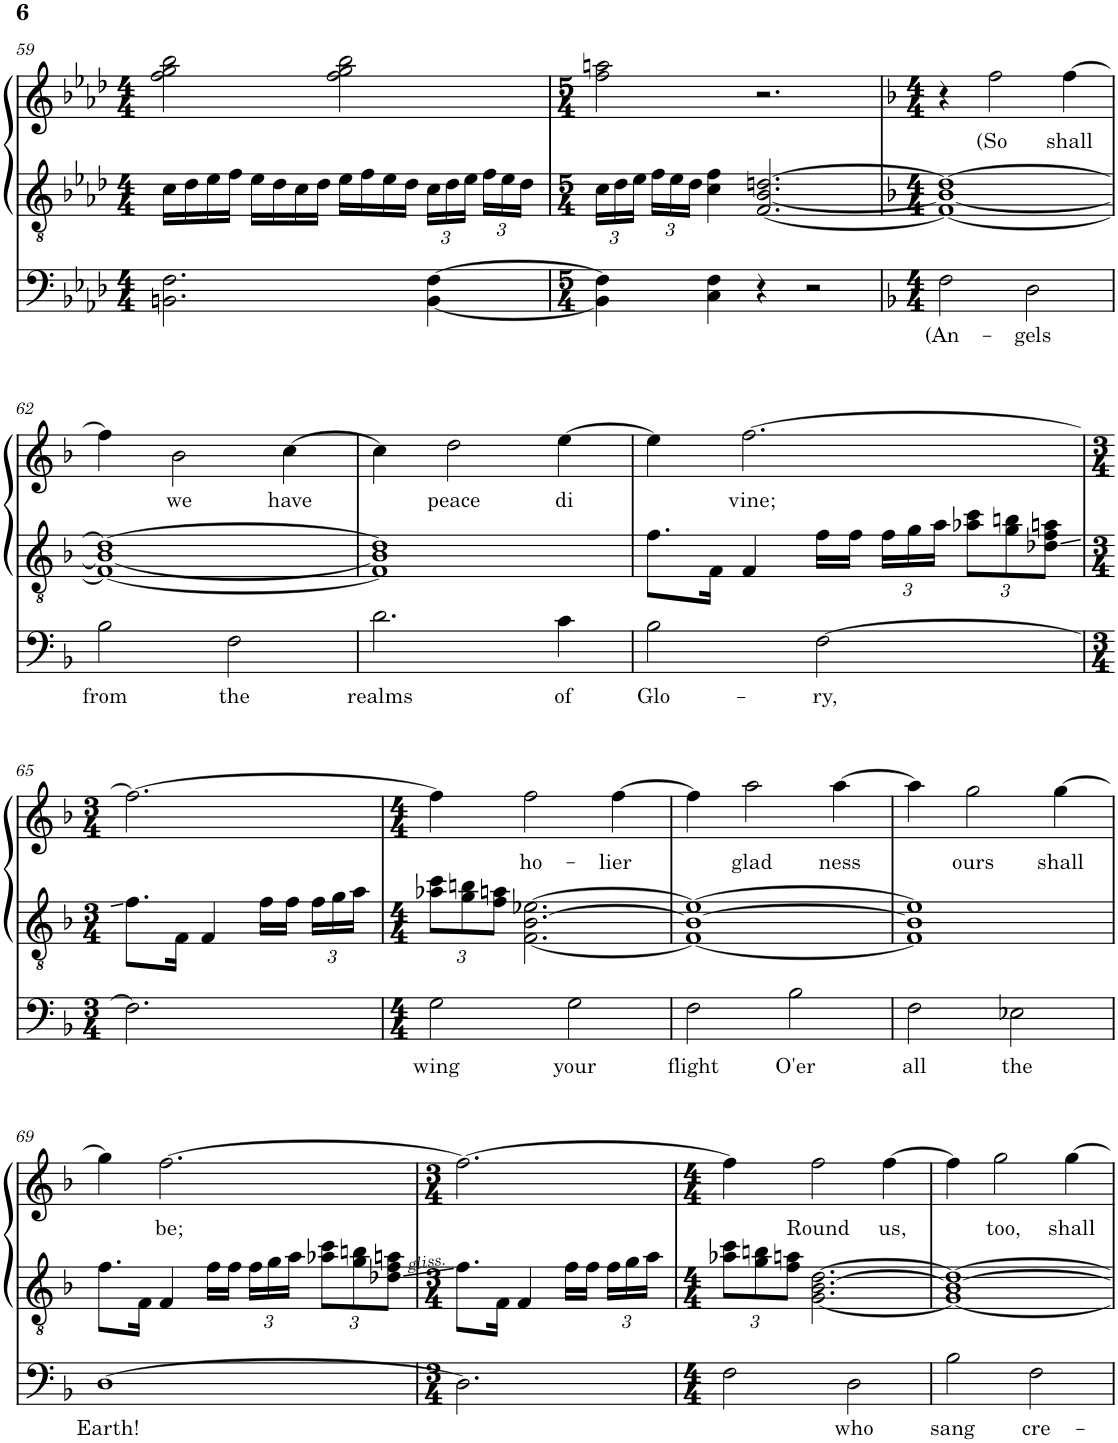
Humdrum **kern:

**kern	**text	**kern	**kern	**text
*part1	*part1	*part1	*part1	*part1
*staff3	*staff3	*staff2	*staff1	*staff1
*I"Organ	*	*	*	*
*I'Org.	*	*	*	*
!!LO:PB:g=z
*clefF4	*	*clefGv2	*clefG2	*
*k[b-e-a-d-]	*	*k[b-e-a-d-]	*k[b-e-a-d-]	*
*M4/4	*	*M4/4	*M4/4	*
=59	=59	=59	=59	=59
2.BBn\ 2.F\	.	16c\LL	2ff\ 2gg\ 2bb-\	.
.	.	16d-\	.	.
.	.	16e-\	.	.
.	.	16f\JJ	.	.
.	.	16e-\LL	.	.
.	.	16d-\	.	.
.	.	16c\	.	.
.	.	16d-\JJ	.	.
.	.	16e-\LL	2ff\ 2gg\ 2bb-\	.
.	.	16f\	.	.
.	.	16e-\	.	.
.	.	16d-\JJ	.	.
*	*	*Xbrackettup	*	*
[4BB\ [4F\	.	24c\LL	.	.
.	.	24d-\	.	.
.	.	24e-\JJ	.	.
.	.	24f\LL	.	.
.	.	24e-\	.	.
.	.	24d-\JJ	.	.
=60	=60	=60	=60	=60
*M5/4	*	*M5/4	*M5/4	*
4BB\] 4F\]	.	24c\LL	2ff\ 2aan\	.
.	.	24d-\	.	.
.	.	24e-\JJ	.	.
.	.	24f\LL	.	.
.	.	24e-\	.	.
.	.	24d-\JJ	.	.
4C\ 4F\	.	4c\ 4f\	.	.
4r	.	[2.F/ [2.B-/ [2.dn/	2.r	.
2r	.	.	.	.
=61	=61	=61	=61	=61
*k[b-]	*	*k[b-]	*k[b-]	*
*M4/4	*	*M4/4	*M4/4	*
!	!LO:LY:b	!	!	!
2F\	(An-	1F_ 1B-_ 1d_	4r	.
!	!	!	!	!LO:LY:b
.	.	.	2ff\	(So
!	!LO:LY:b	!	!	!
2D\	-gels	.	.	.
!	!	!	!	!LO:LY:b
.	.	.	[4ff\	shall
!!LO:LB:g=z
=62	=62	=62	=62	=62
!	!LO:LY:b	!	!	!
2B-\	-from	1F_ 1B-_ 1d_	4ff\]	.
!	!	!	!	!LO:LY:b
.	.	.	2b-\	we
!	!LO:LY:b	!	!	!
2F\	the	.	.	.
!	!	!	!	!LO:LY:b
.	.	.	[4cc\	have
=63	=63	=63	=63	=63
!	!LO:LY:b	!	!	!
2.d\	realms	1F] 1B-] 1d]	4cc\]	.
!	!	!	!	!LO:LY:b
.	.	.	2dd\	peace
!	!LO:LY:b	!	!	!LO:LY:b
4c\	of	.	[4ee\	di
=64	=64	=64	=64	=64
!	!LO:LY:b	!	!	!
2B-\	Glo-	8.f\L	4ee\]	.
.	.	16F\Jk	.	.
!	!	!	!	!LO:LY:b
.	.	4F/	[2.ff\	-vine;
!	!LO:LY:b	!	!	!
[2F\	-ry,	16f\LL	.	.
.	.	16f\JJ	.	.
.	.	24f\LL	.	.
.	.	24g\	.	.
.	.	24a\JJ	.	.
.	.	12a-X\ 12cc\L	.	.
.	.	12g\ 12bn\	.	.
.	.	12d-X\ 12f\ 12an\J	.	.
!!LO:LB:g=z
=65	=65	=65	=65	=65
*M3/4	*	*M3/4	*M3/4	*
2.F\]	.	8.f\L	2.ff\_	.
.	.	16F\Jk	.	.
.	.	4F/	.	.
.	.	16f\LL	.	.
.	.	16f\JJ	.	.
.	.	24f\LL	.	.
.	.	24g\	.	.
.	.	24a\JJ	.	.
=66	=66	=66	=66	=66
*M4/4	*	*M4/4	*M4/4	*
!	!LO:LY:b	!	!	!
2G\	wing	12a-X\ 12cc\L	4ff\]	.
.	.	12g\ 12bn\	.	.
.	.	12f\ 12an\J	.	.
!	!	!	!	!LO:LY:b
.	.	[2.F\ [2.B-\ [2.e-X\	2ff\	ho-
!	!LO:LY:b	!	!	!
2G\	your	.	.	.
!	!	!	!	!LO:LY:b
.	.	.	[4ff\	-lier
=67	=67	=67	=67	=67
!	!LO:LY:b	!	!	!
2F\	flight	1F_ 1B-_ 1e-_	4ff\]	.
!	!	!	!	!LO:LY:b
.	.	.	2aa\	glad
!	!LO:LY:b	!	!	!
2B-\	O'er	.	.	.
!	!	!	!	!LO:LY:b
.	.	.	[4aa\	-ness
=68	=68	=68	=68	=68
!	!LO:LY:b	!	!	!
2F\	all	1F] 1B-] 1e-]	4aa\]	.
!	!	!	!	!LO:LY:b
.	.	.	2gg\	ours
!	!LO:LY:b	!	!	!
2E-X\	the	.	.	.
!	!	!	!	!LO:LY:b
.	.	.	[4gg\	shall
!!LO:LB:g=z
=69	=69	=69	=69	=69
!	!LO:LY:b	!	!	!
[1D	Earth!	8.f\L	4gg\]	.
.	.	16F\Jk	.	.
!	!	!	!	!LO:LY:b
.	.	4F/	[2.ff\	be;
.	.	16f\LL	.	.
.	.	16f\JJ	.	.
.	.	24f\LL	.	.
.	.	24g\	.	.
.	.	24a\JJ	.	.
.	.	12a-X\ 12cc\L	.	.
.	.	12g\ 12bn\	.	.
.	.	12d-X\ 12f\ 12an\J	.	.
=70	=70	=70	=70	=70
*M3/4	*	*M3/4	*M3/4	*
2.D\]	.	8.f\L	2.ff\_	.
.	.	16F\Jk	.	.
.	.	4F/	.	.
.	.	16f\LL	.	.
.	.	16f\JJ	.	.
.	.	24f\LL	.	.
.	.	24g\	.	.
.	.	24a\JJ	.	.
=71	=71	=71	=71	=71
*M4/4	*	*M4/4	*M4/4	*
2F\	.	12a-X\ 12cc\L	4ff\]	.
.	.	12g\ 12bn\	.	.
.	.	12f\ 12an\J	.	.
!	!	!	!	!LO:LY:b
.	.	[2.G\ [2.B-\ [2.d\	2ff\	Round
!	!LO:LY:b	!	!	!
2D\	who	.	.	.
!	!	!	!	!LO:LY:b
.	.	.	[4ff\	us,
=72	=72	=72	=72	=72
!	!LO:LY:b	!	!	!
2B-\	sang	1G_ 1B-_ 1d_	4ff\]	.
!	!	!	!	!LO:LY:b
.	.	.	2gg\	too,
!	!LO:LY:b	!	!	!
2F\	cre-	.	.	.
!	!	!	!	!LO:LY:b
.	.	.	[4gg\	shall
=	=	=	=	=
*-	*-	*-	*-	*-
